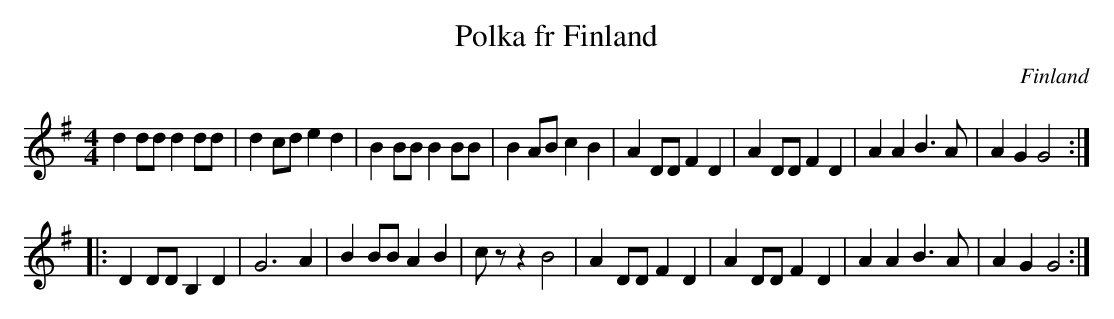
X:1
T:Polka fr Finland
M:4/4
O:Finland
K:G major
d2dd d2dd| d2cd e2d2| B2BB B2BB| B2AB c2B2|\
A2DD F2D2| A2DD F2D2| A2A2 B3A | A2G2 G4 :|
|:D2DD B,2D2| G6 A2 | B2BB A2B2 | czz2B4 |\
A2DD F2D2| A2DD F2D2| A2A2 B3A | A2G2G4 :|
